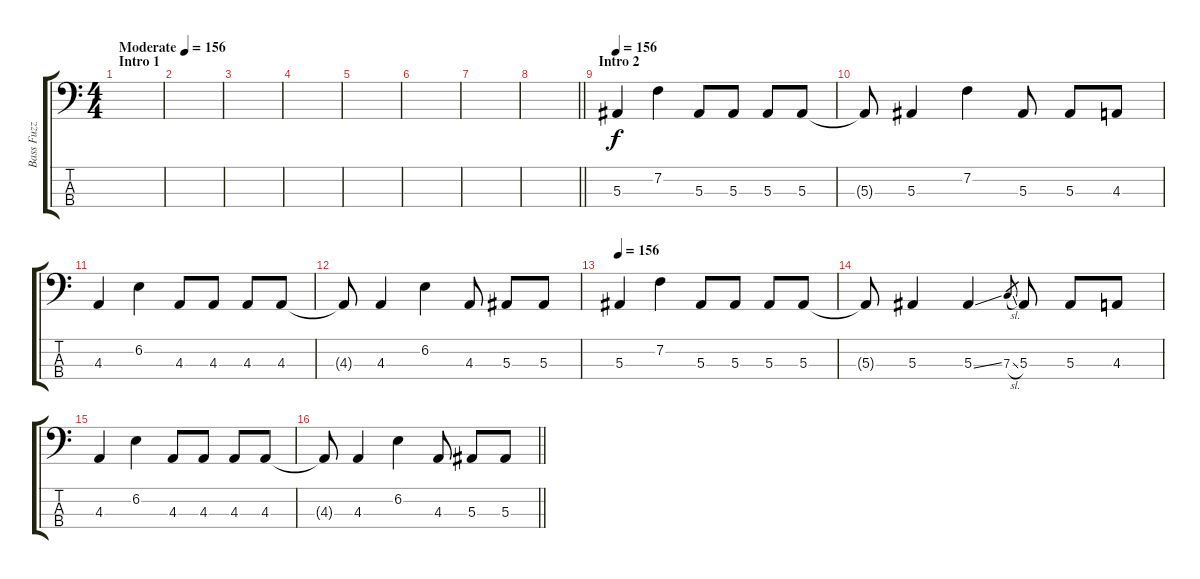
\track ("Bass Fuzz" "Bass Fuzz") {instrument overdrivenguitar}
\staff {score tabs}
\tuning (Eb2 Bb1 F1 C1) {hide}
\ts (4 4)
\section ("" "Intro 1")
\tempo (156 "Moderate")
\tempo 60
\tempo (156 "Moderate")
\clef f4
\ks c
|
|
|
|
|
|
|
\barLineRight lightlight
|
\section ("" "Intro 2")
\tempo 156
5.3.4 7.2.4 5.3.8 5.3.8 5.3.8 5.3.8 |
5.3{t}.8 5.3.4 7.2.4 5.3.8 5.3.8 4.3.8 |
4.3.4 6.2.4 4.3.8 4.3.8 4.3.8 4.3.8 |
4.3{t}.8 4.3.4 6.2.4 4.3.8 5.3.8 5.3.8 |
\tempo 156
5.3.4 7.2.4 5.3.8 5.3.8 5.3.8 5.3.8 |
5.3{t}.8 5.3.4 5.3{ss}.4 7.3{sl}.8{gr} 5.3.8 5.3.8 4.3.8 |
4.3.4 6.2.4 4.3.8 4.3.8 4.3.8 4.3.8 |
\barLineRight lightlight
4.3{t}.8 4.3.4 6.2.4 4.3.8 5.3.8 5.3.8
